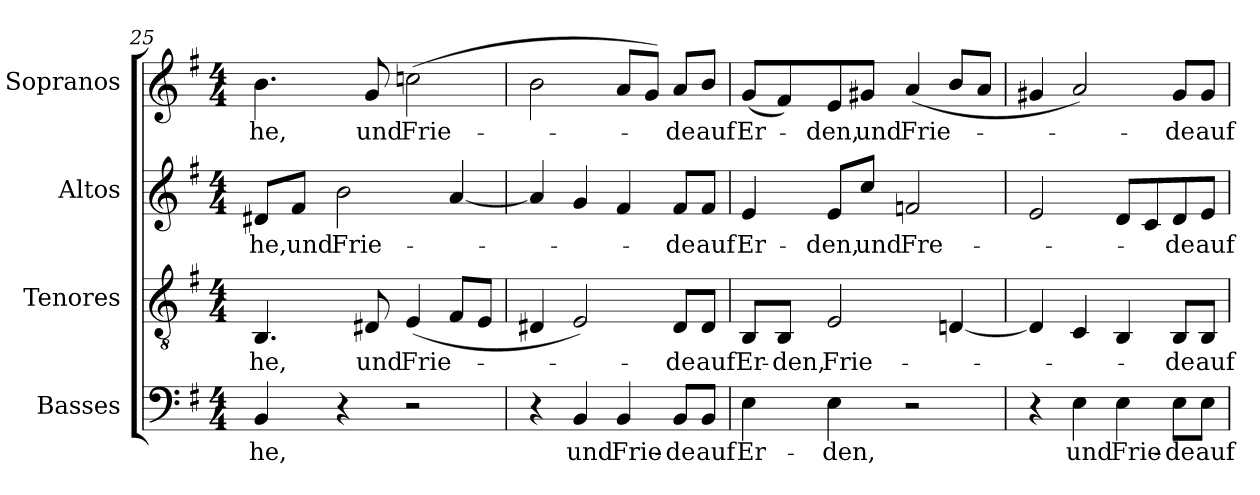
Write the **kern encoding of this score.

**kern	**text	**kern	**text	**kern	**text	**kern	**text
*part4	*part4	*part3	*part3	*part2	*part2	*part1	*part1
*staff4	*staff4	*staff3	*staff3	*staff2	*staff2	*staff1	*staff1
*I"Basses	*	*I"Tenores	*	*I"Altos	*	*I"Sopranos	*
*clefF4	*	*clefGv2	*	*clefG2	*	*clefG2	*
*k[f#]	*	*k[f#]	*	*k[f#]	*	*k[f#]	*
*G:	*	*G:	*	*G:	*	*G:	*
*M4/4	*	*M4/4	*	*M4/4	*	*M4/4	*
=25	=25	=25	=25	=25	=25	=25	=25
!	!LO:LY:b:color=#000000	!	!	!	!	!	!
!	!	!	!LO:LY:b:color=#000000	!	!	!	!
!	!	!	!	!	!LO:LY:b:color=#000000	!	!
!	!	!	!	!	!	!	!LO:LY:b:color=#000000
4BBi/	-he,	4.BBi/	-he,	8d#Xi/L	-he,	4.bi\	-he,
!	!	!	!	!	!LO:LY:b:color=#000000	!	!
.	.	.	.	8f#i/J	und	.	.
!	!	!	!	!	!LO:LY:b:color=#000000	!	!
4r	.	.	.	2bi\	Frie-	.	.
!	!	!	!LO:LY:b:color=#000000	!	!	!	!
!	!	!	!	!	!	!	!LO:LY:b:color=#000000
.	.	8D#Xi/	und	.	.	8gi/	und
!	!	!	!LO:LY:b:color=#000000	!	!	!	!
!	!	!	!	!	!	!	!LO:LY:b:color=#000000
2r	.	(4Ei/	Frie-	.	.	(2ccni\	Frie-
.	.	8F#i/L	.	[4ai/	.	.	.
.	.	8Ei/J	.	.	.	.	.
!!LO:LB:g=z
=26	=26	=26	=26	=26	=26	=26	=26
4r	.	4D#Xi/	.	4ai/]	.	2bi\	.
!	!LO:LY:b:color=#000000	!	!	!	!	!	!
4BBi/	und	2Ei/)	.	4gi/	.	.	.
!	!LO:LY:b:color=#000000	!	!	!	!	!	!
4BBi/	Frie-	.	.	4f#i/	.	8ai/L	.
.	.	.	.	.	.	8gi/J)	.
!	!LO:LY:b:color=#000000	!	!	!	!	!	!
!	!	!	!LO:LY:b:color=#000000	!	!	!	!
!	!	!	!	!	!LO:LY:b:color=#000000	!	!
!	!	!	!	!	!	!	!LO:LY:b:color=#000000
8BBi/L	-de	8D#i/L	-de	8f#i/L	-de	8ai/L	-de
!	!LO:LY:b:color=#000000	!	!	!	!	!	!
!	!	!	!LO:LY:b:color=#000000	!	!	!	!
!	!	!	!	!	!LO:LY:b:color=#000000	!	!
!	!	!	!	!	!	!	!LO:LY:b:color=#000000
8BBi/J	auf	8D#i/J	auf	8f#i/J	auf	8bi/J	auf
=27	=27	=27	=27	=27	=27	=27	=27
!	!LO:LY:b:color=#000000	!	!	!	!	!	!
!	!	!	!LO:LY:b:color=#000000	!	!	!	!
!	!	!	!	!	!LO:LY:b:color=#000000	!	!
!	!	!	!	!	!	!	!LO:LY:b:color=#000000
4Ei\	Er-	8BBi/L	Er-	4ei/	Er-	(8gi/L	Er-
!	!	!	!LO:LY:b:color=#000000	!	!	!	!
.	.	8BBi/J	-den,	.	.	8f#i/)	.
!	!LO:LY:b:color=#000000	!	!	!	!	!	!
!	!	!	!LO:LY:b:color=#000000	!	!	!	!
!	!	!	!	!	!LO:LY:b:color=#000000	!	!
!	!	!	!	!	!	!	!LO:LY:b:color=#000000
4Ei\	-den,	2Ei/	Frie-	8ei/L	-den,	8ei/	-den,
!	!	!	!	!	!LO:LY:b:color=#000000	!	!
!	!	!	!	!	!	!	!LO:LY:b:color=#000000
.	.	.	.	8cci/J	und	8g#Xi/J	und
!	!	!	!	!	!LO:LY:b:color=#000000	!	!
!	!	!	!	!	!	!	!LO:LY:b:color=#000000
2r	.	.	.	2fni/	Fre-	(4ai/	Frie-
.	.	[4Dni/	.	.	.	8bi/L	.
.	.	.	.	.	.	8ai/J	.
=28	=28	=28	=28	=28	=28	=28	=28
4r	.	4Di/]	.	2ei/	.	4g#Xi/	.
!	!LO:LY:b:color=#000000	!	!	!	!	!	!
4Ei\	und	4Ci/	.	.	.	2ai/)	.
!	!LO:LY:b:color=#000000	!	!	!	!	!	!
4Ei\	Frie-	4BBi/	.	8di/L	.	.	.
.	.	.	.	8ci/	.	.	.
!	!LO:LY:b:color=#000000	!	!	!	!	!	!
!	!	!	!LO:LY:b:color=#000000	!	!	!	!
!	!	!	!	!	!LO:LY:b:color=#000000	!	!
!	!	!	!	!	!	!	!LO:LY:b:color=#000000
8Ei\L	-de	8BBi/L	-de	8di/	-de	8g#i/L	-de
!	!LO:LY:b:color=#000000	!	!	!	!	!	!
!	!	!	!LO:LY:b:color=#000000	!	!	!	!
!	!	!	!	!	!LO:LY:b:color=#000000	!	!
!	!	!	!	!	!	!	!LO:LY:b:color=#000000
8Ei\J	auf	8BBi/J	auf	8ei/J	auf	8g#i/J	auf
=	=	=	=	=	=	=	=
*-	*-	*-	*-	*-	*-	*-	*-
